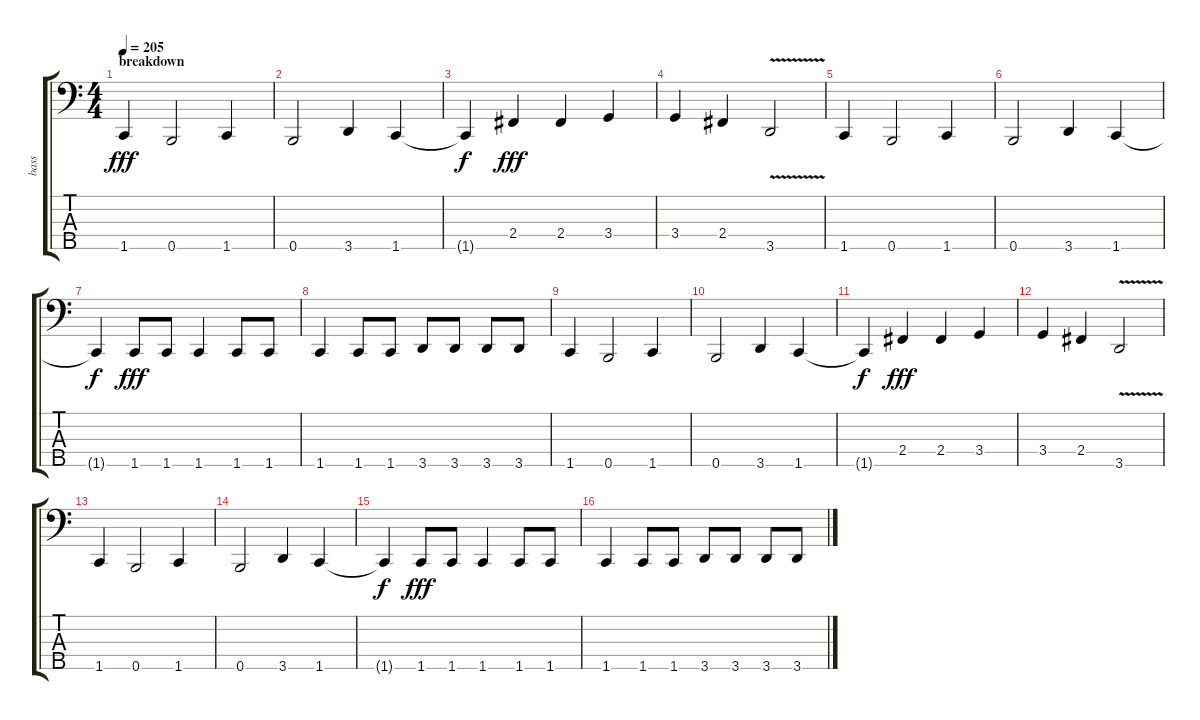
\track ("bass" "bass") {instrument electricbassfinger}
\staff {score tabs}
\tuning (G2 D2 A1 E1 B0) {hide}
\ts (4 4)
\section ("" "breakdown")
\tempo 205
\clef f4
\ks c
1.5.4{dy fff} 0.5.2 1.5.4 |
0.5.2 3.5.4 1.5.4 |
1.5{t}.4{dy f} 2.4.4{dy fff} 2.4.4 3.4.4 |
3.4.4 2.4.4 3.5{v}.2 |
1.5.4 0.5.2 1.5.4 |
0.5.2 3.5.4 1.5.4 |
1.5{t}.4{dy f} 1.5.8{dy fff} 1.5.8 1.5.4 1.5.8 1.5.8 |
1.5.4 1.5.8 1.5.8 3.5.8 3.5.8 3.5.8 3.5.8 |
1.5.4 0.5.2 1.5.4 |
0.5.2 3.5.4 1.5.4 |
1.5{t}.4{dy f} 2.4.4{dy fff} 2.4.4 3.4.4 |
3.4.4 2.4.4 3.5{v}.2 |
1.5.4 0.5.2 1.5.4 |
0.5.2 3.5.4 1.5.4 |
1.5{t}.4{dy f} 1.5.8{dy fff} 1.5.8 1.5.4 1.5.8 1.5.8 |
1.5.4 1.5.8 1.5.8 3.5.8 3.5.8 3.5.8 3.5.8
